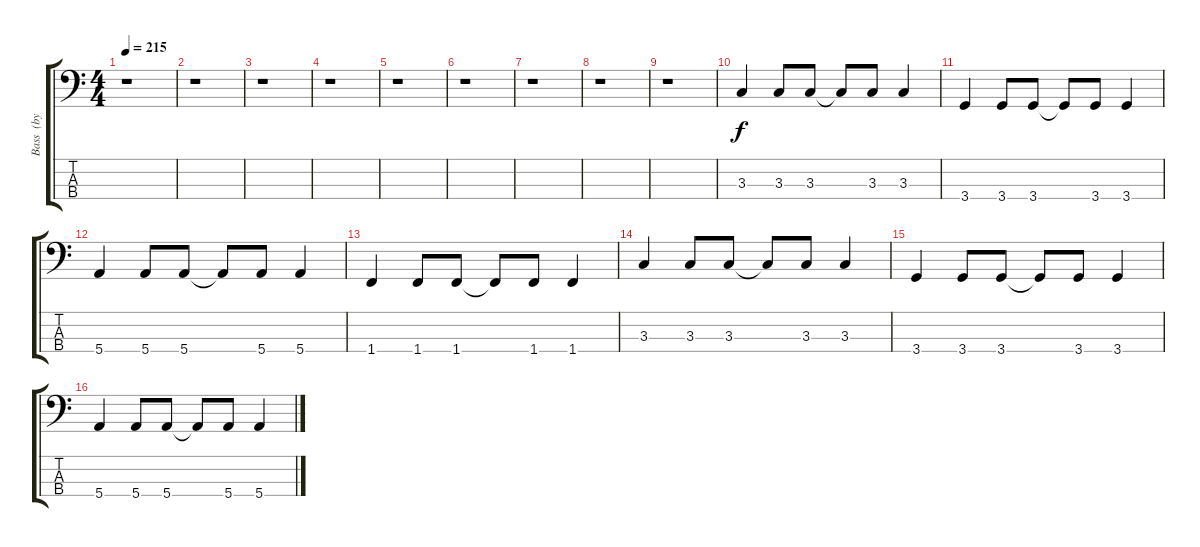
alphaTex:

\track ("Bass  (by Matfou)" "Bass  (by ") {instrument acousticguitarnylon}
\staff {score tabs}
\tuning (G2 D2 A1 E1) {hide}
\ts (4 4)
\tempo 215
\clef f4
\ks c
r.1{dy f} |
r.1 |
r.1 |
r.1 |
r.1 |
r.1 |
r.1 |
r.1 |
r.1 |
3.3.4 3.3.8 3.3.8 3.3{t}.8 3.3.8 3.3.4 |
3.4.4 3.4.8 3.4.8 3.4{t}.8 3.4.8 3.4.4 |
5.4.4 5.4.8 5.4.8 5.4{t}.8 5.4.8 5.4.4 |
1.4.4 1.4.8 1.4.8 1.4{t}.8 1.4.8 1.4.4 |
3.3.4 3.3.8 3.3.8 3.3{t}.8 3.3.8 3.3.4 |
3.4.4 3.4.8 3.4.8 3.4{t}.8 3.4.8 3.4.4 |
5.4.4 5.4.8 5.4.8 5.4{t}.8 5.4.8 5.4.4
